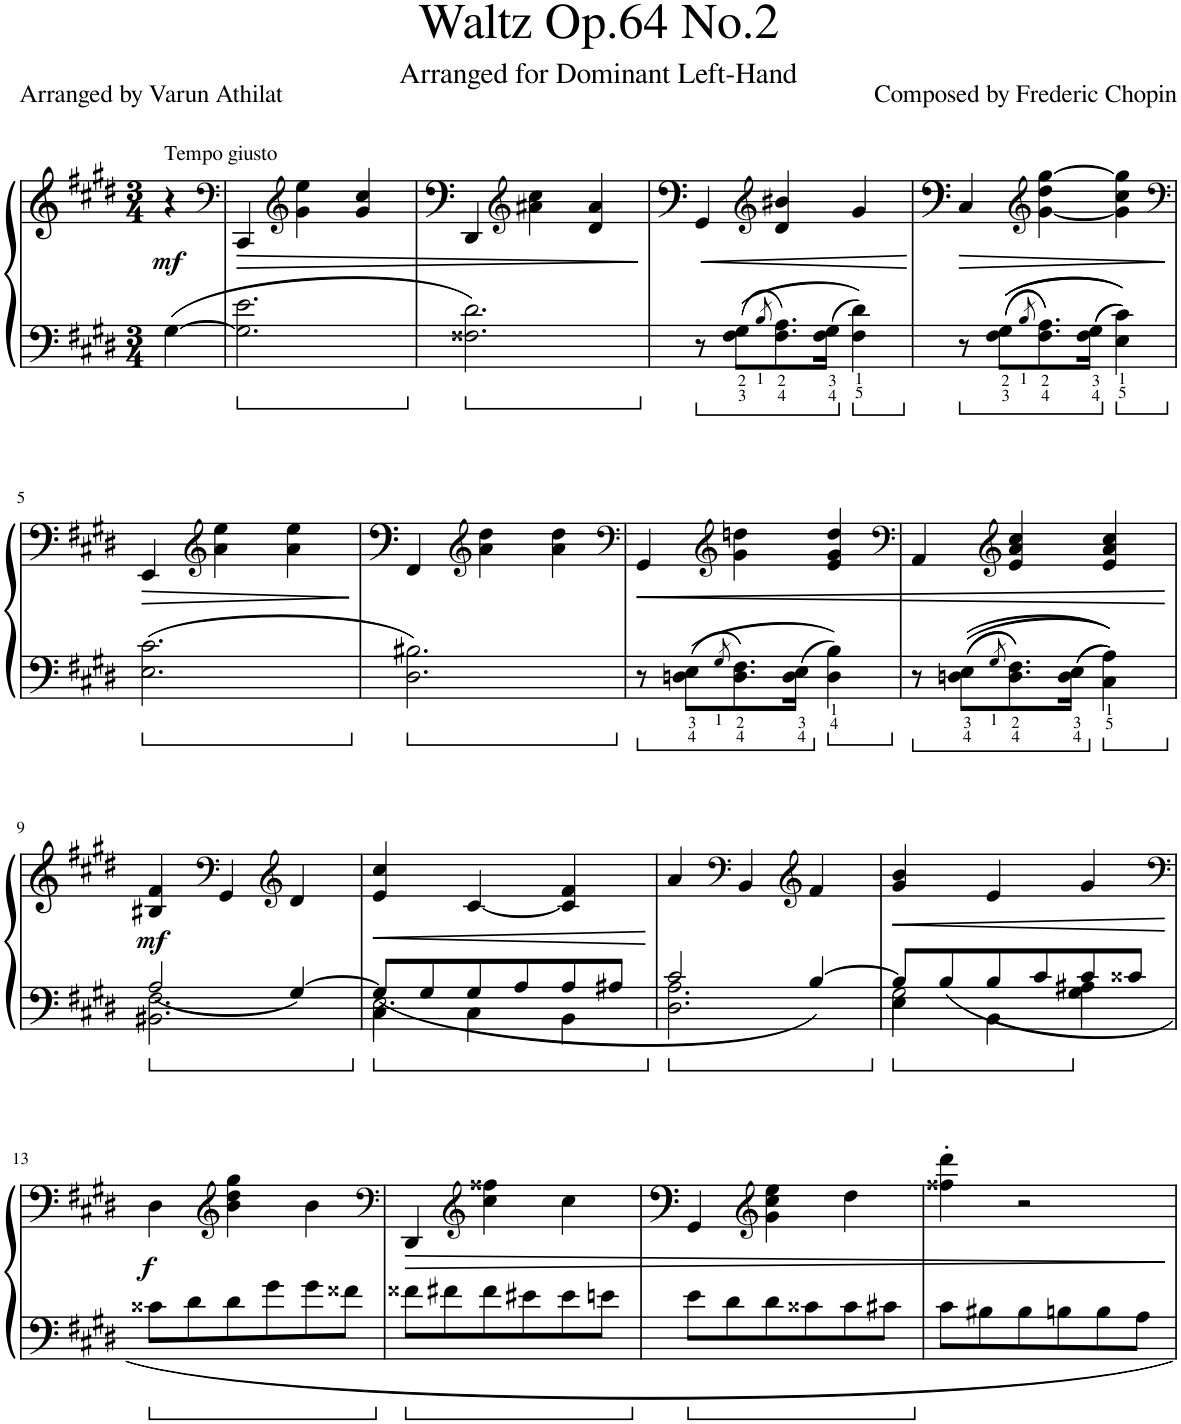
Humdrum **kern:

**kern	**kern	**dynam
*part1	*part1	*part1
*staff2	*staff1	*staff1/2
*I"Piano	*	*
*I'Pno.	*	*
*clefF4	*clefG2	*
*k[f#c#g#d#]	*k[f#c#g#d#]	*
*M3/4	*M3/4	*
=	=	=
!	!LO:TX:a:t=Tempo giusto	!
!	!	!LO:DY:b
[4G#\	4r	mf
=1	=1	=1
*	*clefF4	*
!	!	!LO:HP:b
2.G#\] 2.e\	4CC#/	>
*	*clefG2	*
.	4g#\ 4ee\	.
.	4g#/ 4cc#/	.
=2	=2	=2
2.F##X\ 2.d#\	4DD#/	.
*	*clefG2	*
.	4a#X\ 4cc#\	.
.	4d#/ 4a#/	.
.	.	]
=3	=3	=3
!	!	!LO:HP:b
8r	4GG#/	<
8F#\ 8G#\L	.	.
8qB/	.	.
*	*clefG2	*
8.F#\ 8.A\	4d#/ 4b#X/	.
16F#\ 16G#\Jk	.	.
4F#\ 4d#\	4g#/	.
.	.	[
=4	=4	=4
!	!	!LO:HP:b
8r	4C#/	>
8F#\ 8G#\L	.	.
8qB/	.	.
*	*clefG2	*
8.F#\ 8.A\	[4g#\ 4dd#\ [4gg#\	.
16F#\ 16G#\Jk	.	.
4E\ 4c#\	4g#\] 4cc#\ 4gg#\]	.
.	.	]
!!LO:LB:g=z
=5	=5	=5
*	*clefF4	*
!	!	!LO:HP:b
2.E\ 2.c#\	4EE/	>
*	*clefG2	*
.	4a\ 4ee\	.
.	4a\ 4ee\	.
.	.	]
=6	=6	=6
2.D#\ 2.B#X\	4FF#/	.
*	*clefG2	*
.	4a\ 4dd#\	.
.	4a\ 4dd#\	.
=7	=7	=7
*	*clefF4	*
!	!	!LO:HP:b
8r	4GG#/	<
8Dn\ 8E\L	.	.
8qG#/	.	.
*	*clefG2	*
8.D\ 8.F#\	4g#\ 4ddn\	.
16D\ 16E\Jk	.	.
4D\ 4B\	4e/ 4g#/ 4dd/	.
=8	=8	=8
*	*clefF4	*
8r	4AA/	.
8Dn\ 8E\L	.	.
8qG#/	.	.
*	*clefG2	*
8.D\ 8.F#\	4e/ 4a/ 4cc#/	.
16D\ 16E\Jk	.	.
4C#\ 4A\	4e/ 4a/ 4cc#/	.
.	.	[
!!LO:LB:g=z
=9	=9	=9
*^	*	*
!	!	!	!LO:DY:b
2.BB#X\ 2.F#\	2A/	4B#X/ 4f#/	mf
*	*	*clefF4	*
.	.	4GG#/	.
*	*	*clefG2	*
.	[4G#/	4d#/	.
=10	=10	=10	=10
*	*^	*	*
!	!	!	!	!LO:HP:b
2.E\	8G#/L]	4C#\	4e/ 4cc#/	<
.	8G#/	.	.	.
.	8G#/	4C#\	[4c#/	.
.	8A/	.	.	.
.	8A/	4BB\	4c#/] 4f#/	.
.	8A#X/J	.	.	.
*v	*v	*v	*	*
.	.	[
=11	=11	=11
*^	*	*
2.D#\ 2.A\	2c#/	4a/	.
*	*	*clefF4	*
.	.	4BB/	.
*	*	*clefG2	*
.	[4B/	4f#/	.
=12	=12	=12	=12
*	*^	*	*
!	!	!	!	!LO:HP:b
2G#\	8B/L]	4E\	4g#/ 4b/	<
.	8B/	.	.	.
.	8B/	4BB\	4e/	.
.	8c#/	.	.	.
4G#\	8c#/	4A#X\	4g#/	.
.	8c##X/J	.	.	.
*v	*v	*v	*	*
.	.	[
!!LO:LB:g=z
=13	=13	=13
*	*clefF4	*
!	!	!LO:DY:b
8c##X\L	4D#\	f
8d#\	.	.
*	*clefG2	*
8d#\	4b\ 4dd#\ 4gg#\	.
8g#\	.	.
8g#\	4b\	.
8f##X\J	.	.
=14	=14	=14
*	*clefF4	*
!	!	!LO:HP:b
8f##X\L	4DD#/	>
8f#X\	.	.
*	*clefG2	*
8f#\	4cc#\ 4ff##X\	.
8e#X\	.	.
8e#\	4cc#\	.
8en\J	.	.
=15	=15	=15
8e\L	4GG#/	.
8d#\	.	.
*	*clefG2	*
8d#\	4g#\ 4cc#\ 4ee\	.
8c##X\	.	.
8c##\	4dd#\	.
8c#X\J	.	.
=16	=16	=16
8c#\L	4ff##X\' 4ddd#\'	.
8B#X\	.	.
8B#\	2r	.
8Bn\	.	.
8B\	.	.
8A\J	.	.
.	.	]
=	=	=
*-	*-	*-
